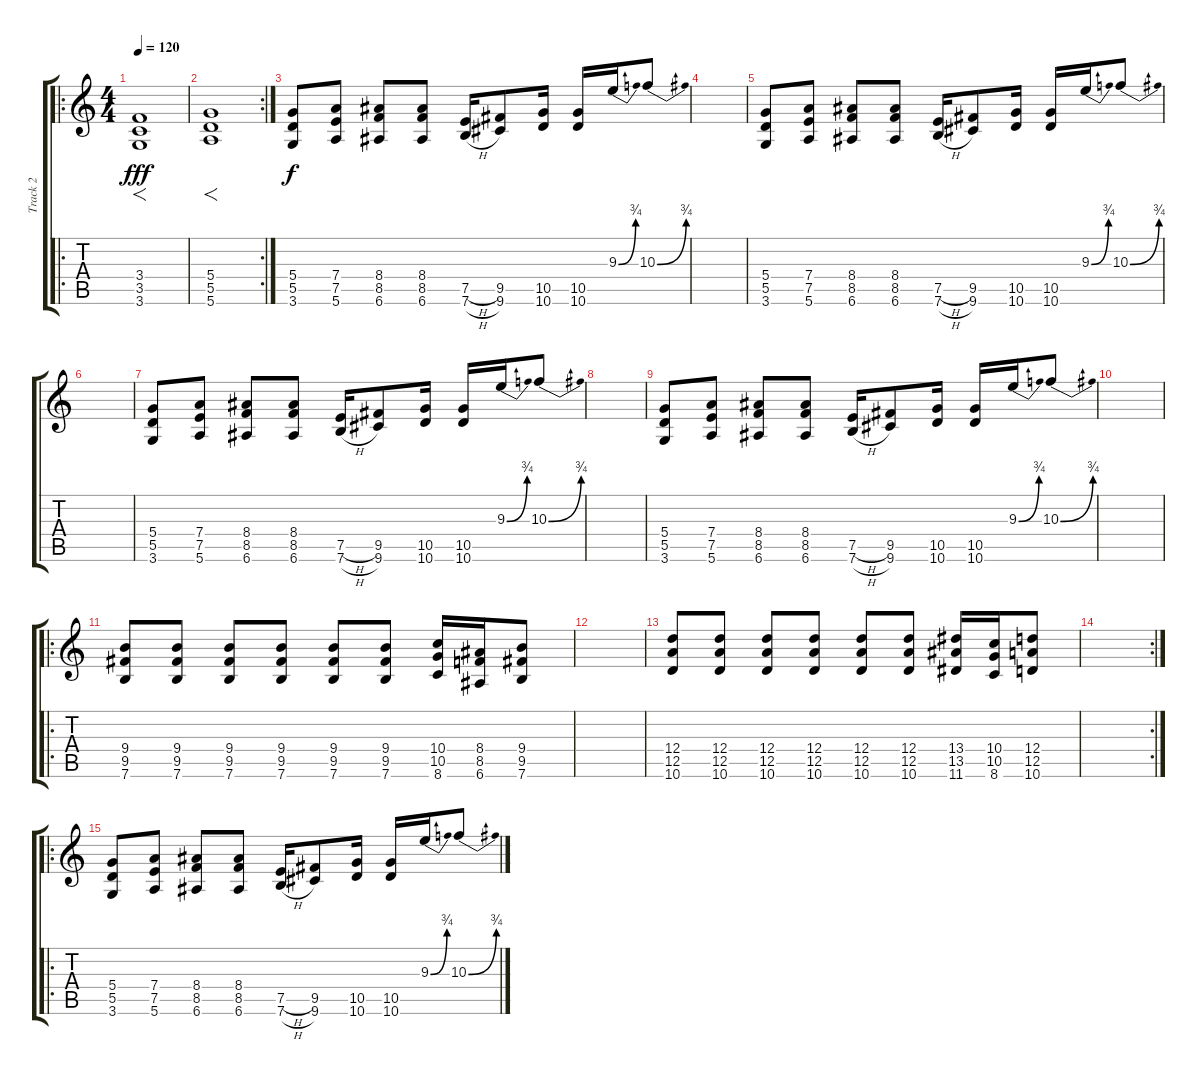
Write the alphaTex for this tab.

\track ("Track 2" "Track 2") {instrument distortionguitar}
\staff {score tabs}
\tuning (E4 B3 G3 D3 A2 E2) {hide}
\ro
\ts (4 4)
\tempo 120
\clef g2
\ks c
(3.4 3.5 3.6).1{f dy fff instrument distortionguitar} |
\rc 2
(5.4 5.5 5.6).1{f} |
(5.4 5.5 3.6).8{dy f} (7.4 7.5 5.6).8 (8.4 8.5 6.6).8 (8.4 8.5 6.6).8 (7.5{h} 7.6{h}).16 (9.5 9.6).8 (10.5 10.6).16 (10.5 10.6).16 9.3{be (bend 0 0 60 3)}.16 10.3{be (bend 0 0 60 3)}.8 |
|
(5.4 5.5 3.6).8 (7.4 7.5 5.6).8 (8.4 8.5 6.6).8 (8.4 8.5 6.6).8 (7.5{h} 7.6{h}).16 (9.5 9.6).8 (10.5 10.6).16 (10.5 10.6).16 9.3{be (bend 0 0 60 3)}.16 10.3{be (bend 0 0 60 3)}.8 |
|
(5.4 5.5 3.6).8 (7.4 7.5 5.6).8 (8.4 8.5 6.6).8 (8.4 8.5 6.6).8 (7.5{h} 7.6{h}).16 (9.5 9.6).8 (10.5 10.6).16 (10.5 10.6).16 9.3{be (bend 0 0 60 3)}.16 10.3{be (bend 0 0 60 3)}.8 |
|
(5.4 5.5 3.6).8 (7.4 7.5 5.6).8 (8.4 8.5 6.6).8 (8.4 8.5 6.6).8 (7.5{h} 7.6{h}).16 (9.5 9.6).8 (10.5 10.6).16 (10.5 10.6).16 9.3{be (bend 0 0 60 3)}.16 10.3{be (bend 0 0 60 3)}.8 |
|
\ro
(9.4 9.5 7.6).8 (9.4 9.5 7.6).8 (9.4 9.5 7.6).8 (9.4 9.5 7.6).8 (9.4 9.5 7.6).8 (9.4 9.5 7.6).8 (10.4 10.5 8.6).16 (8.4 8.5 6.6).16 (9.4 9.5 7.6).8 |
|
(12.4 12.5 10.6).8 (12.4 12.5 10.6).8 (12.4 12.5 10.6).8 (12.4 12.5 10.6).8 (12.4 12.5 10.6).8 (12.4 12.5 10.6).8 (13.4 13.5 11.6).16 (10.4 10.5 8.6).16 (12.4 12.5 10.6).8 |
\rc 2
|
\ro
(5.4 5.5 3.6).8 (7.4 7.5 5.6).8 (8.4 8.5 6.6).8 (8.4 8.5 6.6).8 (7.5{h} 7.6{h}).16 (9.5 9.6).8 (10.5 10.6).16 (10.5 10.6).16 9.3{be (bend 0 0 60 3)}.16 10.3{be (bend 0 0 60 3)}.8
